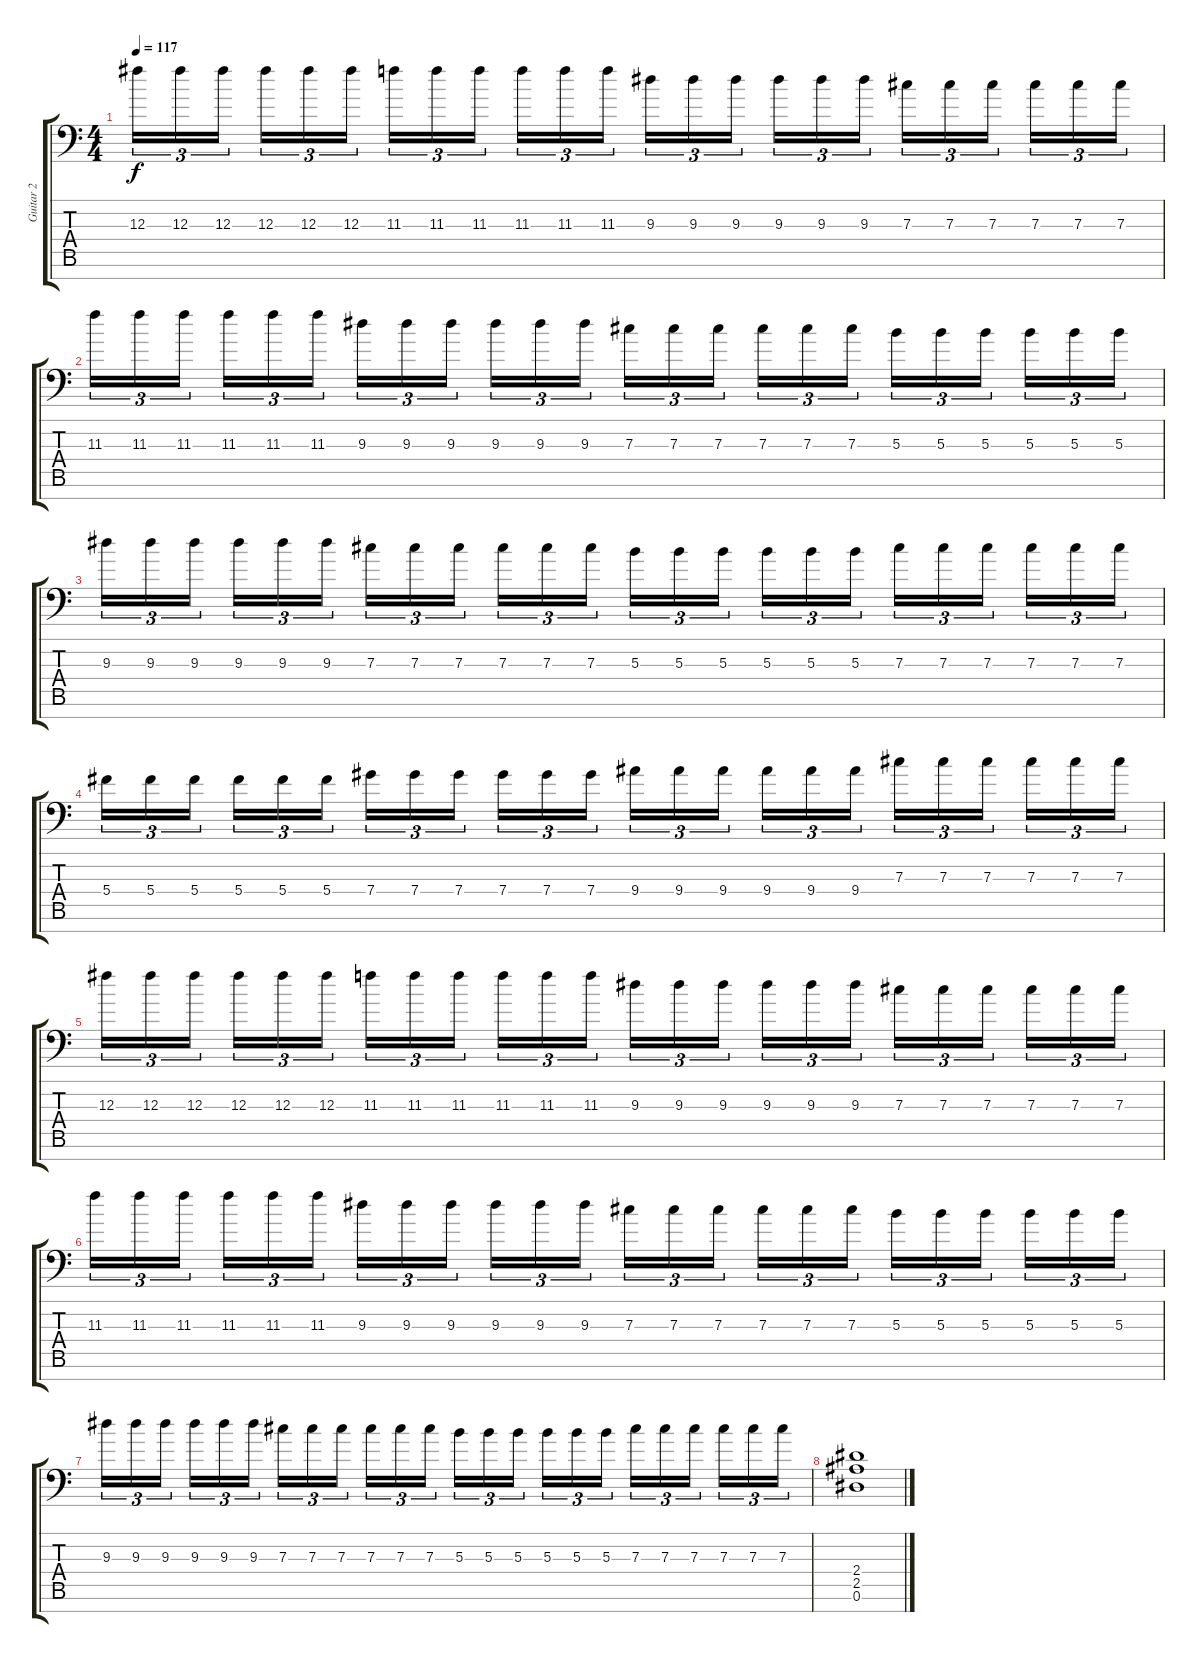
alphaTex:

\track ("Guitar 2" "Guitar 2") {instrument distortionguitar}
\staff {score tabs}
\tuning (Eb4 Bb3 Gb3 Db3 Ab2 Eb2 Bb1) {hide}
\ts (4 4)
\tempo 117
\clef f4
\ks c
12.3.16{tu (3 2) dy f} 12.3.16{tu (3 2)} 12.3.16{tu (3 2) beam splitsecondary} 12.3.16{tu (3 2)} 12.3.16{tu (3 2)} 12.3.16{tu (3 2)} 11.3.16{tu (3 2)} 11.3.16{tu (3 2)} 11.3.16{tu (3 2) beam splitsecondary} 11.3.16{tu (3 2)} 11.3.16{tu (3 2)} 11.3.16{tu (3 2)} 9.3.16{tu (3 2)} 9.3.16{tu (3 2)} 9.3.16{tu (3 2) beam splitsecondary} 9.3.16{tu (3 2)} 9.3.16{tu (3 2)} 9.3.16{tu (3 2)} 7.3.16{tu (3 2)} 7.3.16{tu (3 2)} 7.3.16{tu (3 2) beam splitsecondary} 7.3.16{tu (3 2)} 7.3.16{tu (3 2)} 7.3.16{tu (3 2)} |
11.3.16{tu (3 2)} 11.3.16{tu (3 2)} 11.3.16{tu (3 2) beam splitsecondary} 11.3.16{tu (3 2)} 11.3.16{tu (3 2)} 11.3.16{tu (3 2)} 9.3.16{tu (3 2)} 9.3.16{tu (3 2)} 9.3.16{tu (3 2) beam splitsecondary} 9.3.16{tu (3 2)} 9.3.16{tu (3 2)} 9.3.16{tu (3 2)} 7.3.16{tu (3 2)} 7.3.16{tu (3 2)} 7.3.16{tu (3 2) beam splitsecondary} 7.3.16{tu (3 2)} 7.3.16{tu (3 2)} 7.3.16{tu (3 2)} 5.3.16{tu (3 2)} 5.3.16{tu (3 2)} 5.3.16{tu (3 2) beam splitsecondary} 5.3.16{tu (3 2)} 5.3.16{tu (3 2)} 5.3.16{tu (3 2)} |
9.3.16{tu (3 2)} 9.3.16{tu (3 2)} 9.3.16{tu (3 2) beam splitsecondary} 9.3.16{tu (3 2)} 9.3.16{tu (3 2)} 9.3.16{tu (3 2)} 7.3.16{tu (3 2)} 7.3.16{tu (3 2)} 7.3.16{tu (3 2) beam splitsecondary} 7.3.16{tu (3 2)} 7.3.16{tu (3 2)} 7.3.16{tu (3 2)} 5.3.16{tu (3 2)} 5.3.16{tu (3 2)} 5.3.16{tu (3 2) beam splitsecondary} 5.3.16{tu (3 2)} 5.3.16{tu (3 2)} 5.3.16{tu (3 2)} 7.3.16{tu (3 2)} 7.3.16{tu (3 2)} 7.3.16{tu (3 2) beam splitsecondary} 7.3.16{tu (3 2)} 7.3.16{tu (3 2)} 7.3.16{tu (3 2)} |
5.4.16{tu (3 2)} 5.4.16{tu (3 2)} 5.4.16{tu (3 2) beam splitsecondary} 5.4.16{tu (3 2)} 5.4.16{tu (3 2)} 5.4.16{tu (3 2)} 7.4.16{tu (3 2)} 7.4.16{tu (3 2)} 7.4.16{tu (3 2) beam splitsecondary} 7.4.16{tu (3 2)} 7.4.16{tu (3 2)} 7.4.16{tu (3 2)} 9.4.16{tu (3 2)} 9.4.16{tu (3 2)} 9.4.16{tu (3 2) beam splitsecondary} 9.4.16{tu (3 2)} 9.4.16{tu (3 2)} 9.4.16{tu (3 2)} 7.3.16{tu (3 2)} 7.3.16{tu (3 2)} 7.3.16{tu (3 2) beam splitsecondary} 7.3.16{tu (3 2)} 7.3.16{tu (3 2)} 7.3.16{tu (3 2)} |
12.3.16{tu (3 2)} 12.3.16{tu (3 2)} 12.3.16{tu (3 2) beam splitsecondary} 12.3.16{tu (3 2)} 12.3.16{tu (3 2)} 12.3.16{tu (3 2)} 11.3.16{tu (3 2)} 11.3.16{tu (3 2)} 11.3.16{tu (3 2) beam splitsecondary} 11.3.16{tu (3 2)} 11.3.16{tu (3 2)} 11.3.16{tu (3 2)} 9.3.16{tu (3 2)} 9.3.16{tu (3 2)} 9.3.16{tu (3 2) beam splitsecondary} 9.3.16{tu (3 2)} 9.3.16{tu (3 2)} 9.3.16{tu (3 2)} 7.3.16{tu (3 2)} 7.3.16{tu (3 2)} 7.3.16{tu (3 2) beam splitsecondary} 7.3.16{tu (3 2)} 7.3.16{tu (3 2)} 7.3.16{tu (3 2)} |
11.3.16{tu (3 2)} 11.3.16{tu (3 2)} 11.3.16{tu (3 2) beam splitsecondary} 11.3.16{tu (3 2)} 11.3.16{tu (3 2)} 11.3.16{tu (3 2)} 9.3.16{tu (3 2)} 9.3.16{tu (3 2)} 9.3.16{tu (3 2) beam splitsecondary} 9.3.16{tu (3 2)} 9.3.16{tu (3 2)} 9.3.16{tu (3 2)} 7.3.16{tu (3 2)} 7.3.16{tu (3 2)} 7.3.16{tu (3 2) beam splitsecondary} 7.3.16{tu (3 2)} 7.3.16{tu (3 2)} 7.3.16{tu (3 2)} 5.3.16{tu (3 2)} 5.3.16{tu (3 2)} 5.3.16{tu (3 2) beam splitsecondary} 5.3.16{tu (3 2)} 5.3.16{tu (3 2)} 5.3.16{tu (3 2)} |
9.3.16{tu (3 2)} 9.3.16{tu (3 2)} 9.3.16{tu (3 2) beam splitsecondary} 9.3.16{tu (3 2)} 9.3.16{tu (3 2)} 9.3.16{tu (3 2)} 7.3.16{tu (3 2)} 7.3.16{tu (3 2)} 7.3.16{tu (3 2) beam splitsecondary} 7.3.16{tu (3 2)} 7.3.16{tu (3 2)} 7.3.16{tu (3 2)} 5.3.16{tu (3 2)} 5.3.16{tu (3 2)} 5.3.16{tu (3 2) beam splitsecondary} 5.3.16{tu (3 2)} 5.3.16{tu (3 2)} 5.3.16{tu (3 2)} 7.3.16{tu (3 2)} 7.3.16{tu (3 2)} 7.3.16{tu (3 2) beam splitsecondary} 7.3.16{tu (3 2)} 7.3.16{tu (3 2)} 7.3.16{tu (3 2)} |
(2.4 2.5 0.6).1
